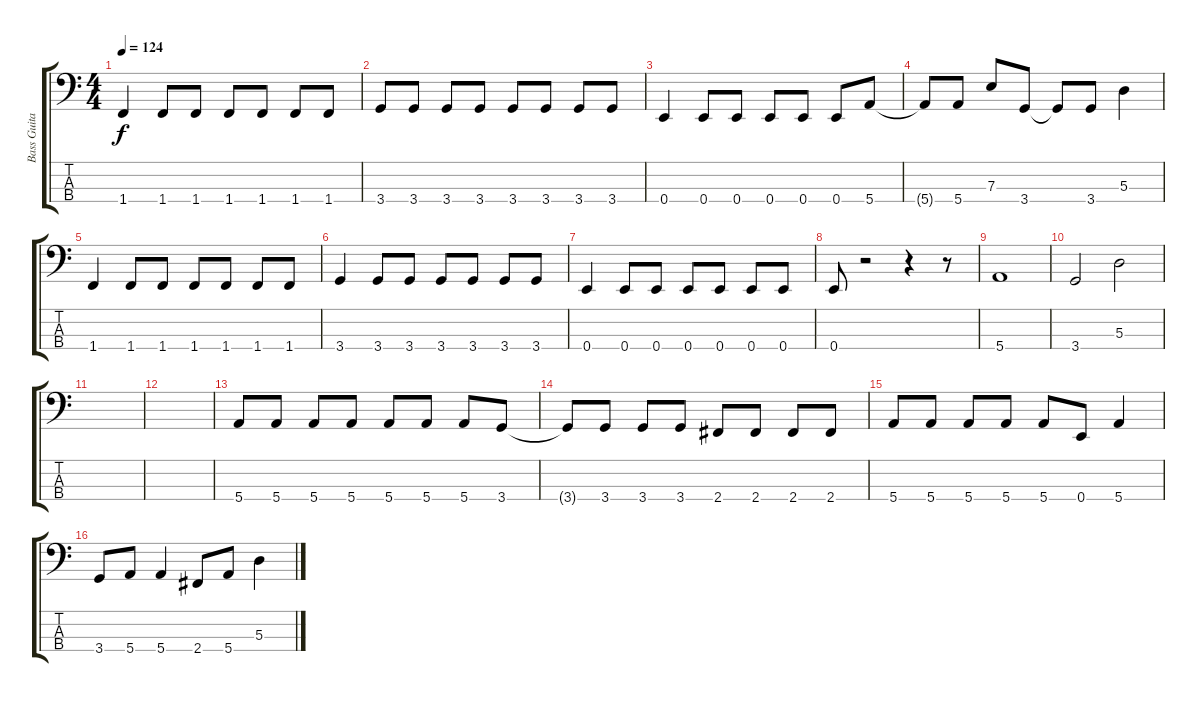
\track ("Bass Guitar" "Bass Guita") {instrument slapbass1}
\staff {score tabs}
\tuning (G2 D2 A1 E1) {hide}
\ts (4 4)
\tempo 124
\clef f4
\ks c
1.4.4{dy f} 1.4.8 1.4.8 1.4.8 1.4.8 1.4.8 1.4.8 |
3.4.8 3.4.8 3.4.8 3.4.8 3.4.8 3.4.8 3.4.8 3.4.8 |
0.4.4 0.4.8 0.4.8 0.4.8 0.4.8 0.4.8 5.4.8 |
5.4{t}.8 5.4.8 7.3.8 3.4.8 3.4{t}.8 3.4.8 5.3.4 |
1.4.4 1.4.8 1.4.8 1.4.8 1.4.8 1.4.8 1.4.8 |
3.4.4 3.4.8 3.4.8 3.4.8 3.4.8 3.4.8 3.4.8 |
0.4.4 0.4.8 0.4.8 0.4.8 0.4.8 0.4.8 0.4.8 |
0.4.8 r.2 r.4 r.8 |
5.4.1 |
3.4.2 5.3.2 |
|
|
5.4.8 5.4.8 5.4.8 5.4.8 5.4.8 5.4.8 5.4.8 3.4.8 |
3.4{t}.8 3.4.8 3.4.8 3.4.8 2.4.8 2.4.8 2.4.8 2.4.8 |
5.4.8 5.4.8 5.4.8 5.4.8 5.4.8 0.4.8 5.4.4 |
3.4.8 5.4.8 5.4.4 2.4.8 5.4.8 5.3.4
